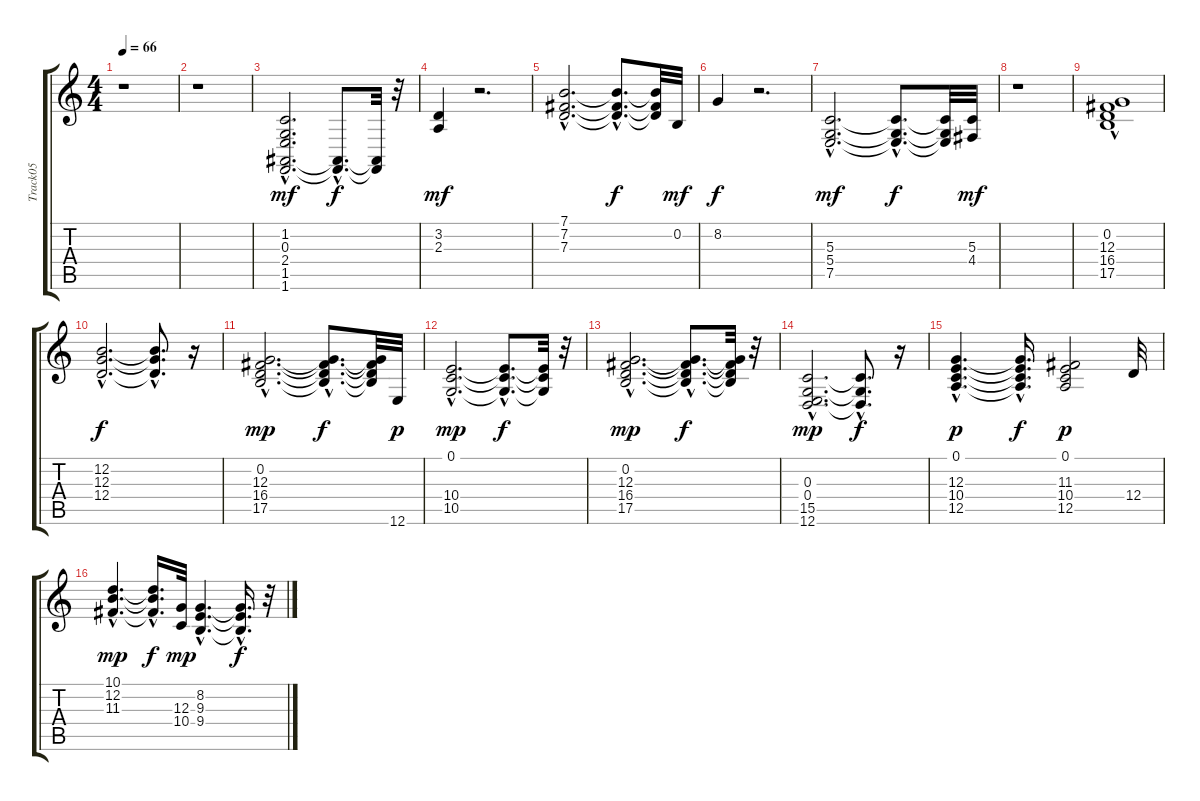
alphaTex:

\track ("Track05" "Track05") {instrument acousticgrandpiano}
\staff {score tabs}
\tuning (E4 B3 G3 D3 A2 E2) {hide}
\ts (4 4)
\tempo 66
\clef g2
\ks c
r.1{dy mf instrument acousticgrandpiano} |
r.1 |
(1.2 0.3 2.4 1.5{hac} 1.6{hac}).2{d volume 12 balance 9 instrument pad2warm} (1.5{hac t} 1.6{hac t}).8{d dy f} (1.5{t} 1.6{t}).32 r.32 |
(3.2 2.3).4{dy mf} r.2{d} |
(7.1{hac} 7.2{hac} 7.3{hac}).2{d} (7.1{hac t} 7.2{hac t} 7.3{hac t}).8{d dy f} (7.1{t} 7.2{t} 7.3{t}).32 0.2.32{dy mf} |
8.2.4{dy f} r.2{d} |
(5.3{hac} 5.4{hac} 7.5{hac}).2{d dy mf} (5.3{hac t} 5.4{hac t} 7.5{hac t}).8{d dy f} (5.3{t} 5.4{t} 7.5{t}).32 (5.3 4.4).32{dy mf} |
r.1 |
(0.2 12.3 16.4{hac} 17.5{hac}).1 |
(12.2{hac} 12.3{hac} 12.4{hac}).2{d dy f} (12.2{hac t} 12.3{hac t} 12.4{hac t}).8{d} r.16 |
(0.2{hac} 12.3{hac} 16.4{hac} 17.5{hac}).2{d dy mp} (0.2{hac t} 12.3{hac t} 16.4{hac t} 17.5{hac t}).8{d dy f} (0.2{t} 12.3{t} 16.4{t} 17.5{t}).32 12.6.32{dy p} |
(0.1{hac} 10.4{hac} 10.5{hac}).2{d dy mp} (0.1{hac t} 10.4{hac t} 10.5{hac t}).8{d dy f} (0.1{t} 10.4{t} 10.5{t}).32 r.32 |
(0.2{hac} 12.3{hac} 16.4{hac} 17.5{hac}).2{d dy mp} (0.2{hac t} 12.3{hac t} 16.4{hac t} 17.5{hac t}).8{d dy f} (0.2{t} 12.3{t} 16.4{t} 17.5{t}).32 r.32 |
(0.3{hac} 0.4{hac} 15.5{hac} 12.6).2{d dy mp} (0.3{hac t} 0.4{hac t} 15.5{hac t}).8{d dy f} r.16 |
(0.1{hac} 12.3{hac} 10.4{hac} 12.5{hac}).4{d dy p} (0.1{hac t} 12.3{hac t} 10.4{hac t} 12.5{hac t}).16{d dy f} (0.1 11.3 10.4 12.5).2{dy p} 12.4.32 |
(10.1{hac} 12.2{hac} 11.3{hac}).4{d dy mp} (10.1{hac t} 12.2{hac t} 11.3{hac t}).16{d dy f} (12.3 10.4).32{dy mp} (8.2{hac} 9.3{hac} 9.4{hac}).4{d} (8.2{hac t} 9.3{hac t} 9.4{hac t}).16{d dy f} r.32
